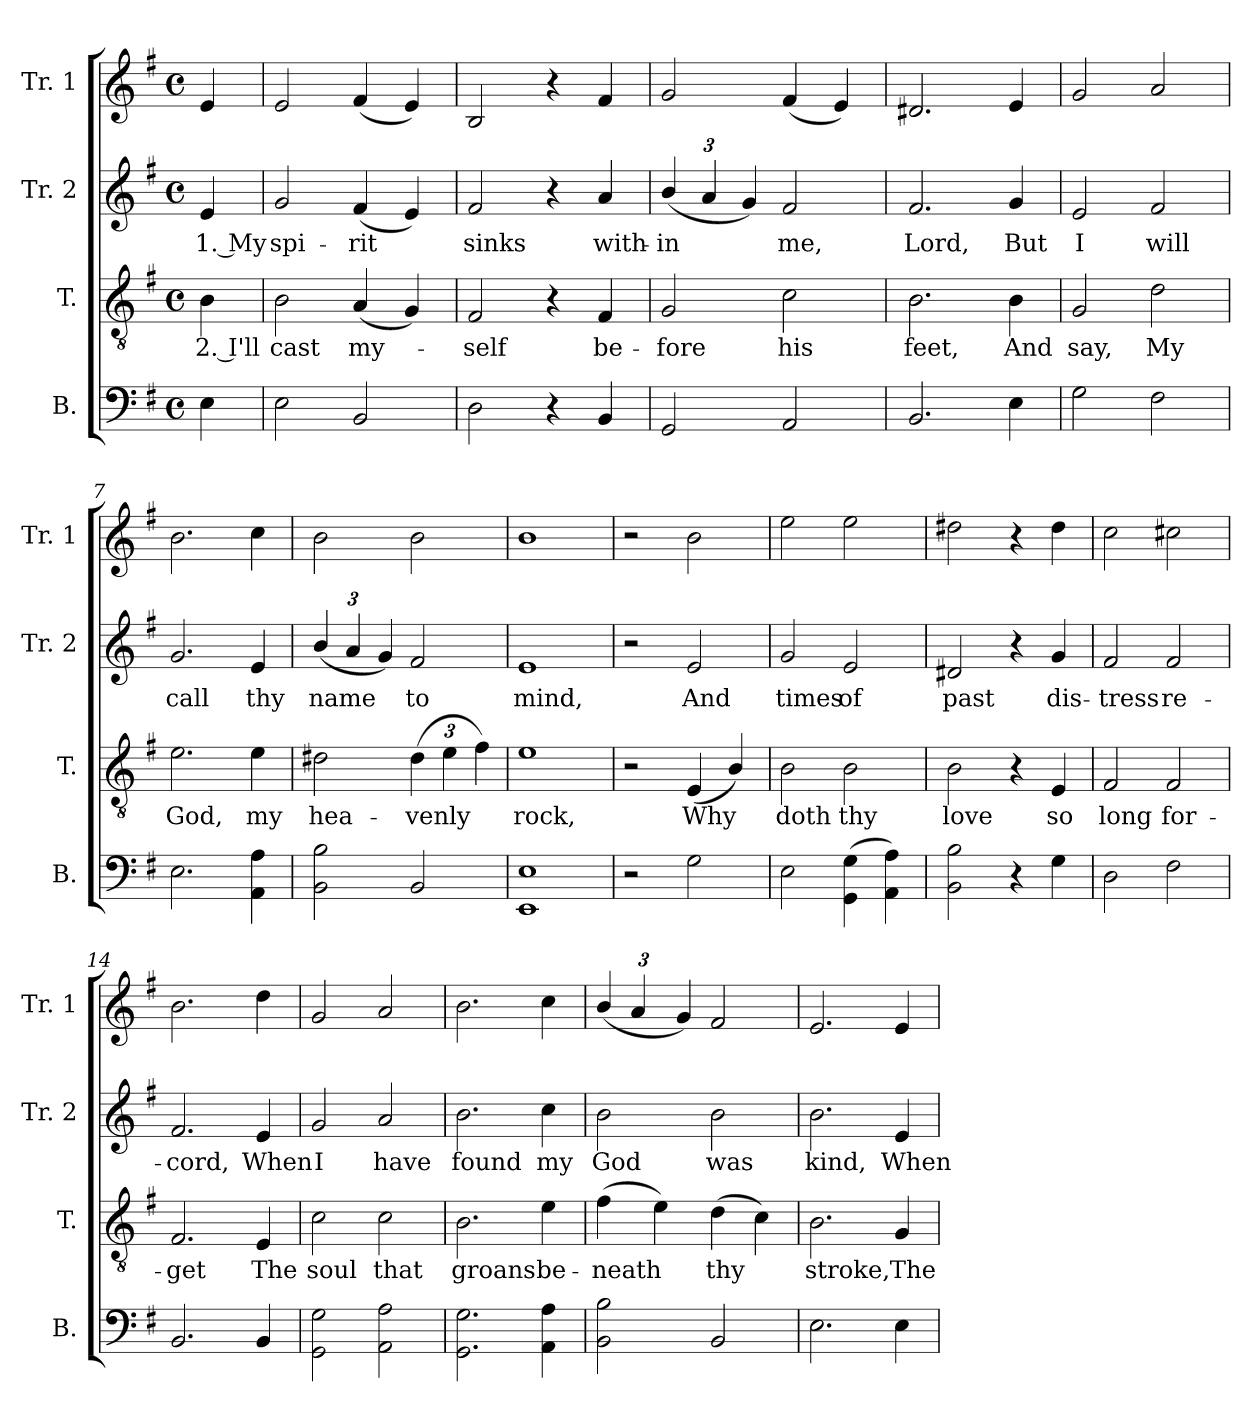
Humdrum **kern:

**kern	**kern	**text	**kern	**text	**kern
*part4	*part3	*part3	*part2	*part2	*part1
*staff4	*staff3	*staff3	*staff2	*staff2	*staff1
*I"B.	*I"T.	*	*I"Tr. 2	*	*I"Tr. 1
*I'B.	*I'T.	*	*I'Tr. 2	*	*I'Tr. 1
*clefF4	*clefGv2	*	*clefG2	*	*clefG2
*k[f#]	*k[f#]	*	*k[f#]	*	*k[f#]
*M4/4	*M4/4	*	*M4/4	*	*M4/4
*met(c)	*met(c)	*	*met(c)	*	*met(c)
*MM140	*MM140	*	*MM140	*	*MM140
=1	=1	=1	=1	=1	=1
!	!	!LO:LY:b	!	!LO:LY:b	!
4E\	4B\	2. I'll	4e/	1. My	4e/
=2	=2	=2	=2	=2	=2
!	!	!LO:LY:b	!	!LO:LY:b	!
2E\	2B\	cast	2g/	spi-	2e/
!	!	!LO:LY:b	!	!LO:LY:b	!
2BB/	(4A/	my-	(4f#/	-rit	(4f#/
.	4G/)	.	4e/)	.	4e/)
=3	=3	=3	=3	=3	=3
!	!	!LO:LY:b	!	!LO:LY:b	!
2D\	2F#/	-self	2f#/	sinks	2B/
4r	4r	.	4r	.	4r
!	!	!LO:LY:b	!	!LO:LY:b	!
4BB/	4F#/	be-	4a/	with-	4f#/
=4	=4	=4	=4	=4	=4
!	!	!LO:LY:b	!	!	!
*	*	*	*Xbrackettup	*	*
!	!	!	!	!LO:LY:b	!
2GG/	2G/	-fore	(6b/	-in	2g/
.	.	.	6a/	.	.
.	.	.	6g/)	.	.
!	!	!LO:LY:b	!	!LO:LY:b	!
2AA/	2c\	his	2f#/	me,	(4f#/
.	.	.	.	.	4e/)
=5	=5	=5	=5	=5	=5
!	!	!LO:LY:b	!	!LO:LY:b	!
2.BB/	2.B\	feet,	2.f#/	Lord,	2.d#X/
!	!	!LO:LY:b	!	!LO:LY:b	!
4E\	4B\	And	4g/	But	4e/
=6	=6	=6	=6	=6	=6
!	!	!LO:LY:b	!	!LO:LY:b	!
2G\	2G/	say,	2e/	I	2g/
!	!	!LO:LY:b	!	!LO:LY:b	!
2F#\	2d\	My	2f#/	will	2a/
=7	=7	=7	=7	=7	=7
!	!	!LO:LY:b	!	!LO:LY:b	!
2.E\	2.e\	God,	2.g/	call	2.b\
!	!	!LO:LY:b	!	!LO:LY:b	!
4AA\ 4A\	4e\	my	4e/	thy	4cc\
=8	=8	=8	=8	=8	=8
!	!	!LO:LY:b	!	!LO:LY:b	!
2BB\ 2B\	2d#X\	hea-	(6b/	name	2b\
.	.	.	6a/	.	.
.	.	.	6g/)	.	.
*	*Xbrackettup	*	*	*	*
!	!	!LO:LY:b	!	!LO:LY:b	!
2BB/	(6d#\	-venly	2f#/	to	2b\
.	6e\	.	.	.	.
.	6f#\)	.	.	.	.
=9	=9	=9	=9	=9	=9
!	!	!LO:LY:b	!	!LO:LY:b	!
1EE 1E	1e	rock,	1e	mind,	1b
=10	=10	=10	=10	=10	=10
2r	2r	.	2r	.	2r
!	!	!LO:LY:b	!	!LO:LY:b	!
2G\	(4E/	Why	2e/	And	2b\
.	4B/)	.	.	.	.
=11	=11	=11	=11	=11	=11
!	!	!LO:LY:b	!	!LO:LY:b	!
2E\	2B\	doth	2g/	times	2ee\
!	!	!LO:LY:b	!	!LO:LY:b	!
(4GG\ 4G\	2B\	thy	2e/	of	2ee\
4AA\ 4A\)	.	.	.	.	.
=12	=12	=12	=12	=12	=12
!	!	!LO:LY:b	!	!LO:LY:b	!
2BB\ 2B\	2B\	love	2d#X/	past	2dd#X\
4r	4r	.	4r	.	4r
!	!	!LO:LY:b	!	!LO:LY:b	!
4G\	4E/	so	4g/	dis-	4dd#\
=13	=13	=13	=13	=13	=13
!	!	!LO:LY:b	!	!LO:LY:b	!
2D\	2F#/	long	2f#/	-tress	2cc\
!	!	!LO:LY:b	!	!LO:LY:b	!
2F#\	2F#/	for-	2f#/	re-	2cc#X\
=14	=14	=14	=14	=14	=14
!	!	!LO:LY:b	!	!LO:LY:b	!
2.BB/	2.F#/	-get	2.f#/	-cord,	2.b\
!	!	!LO:LY:b	!	!LO:LY:b	!
4BB/	4E/	The	4e/	When	4dd\
=15	=15	=15	=15	=15	=15
!	!	!LO:LY:b	!	!LO:LY:b	!
2GG\ 2G\	2c\	soul	2g/	I	2g/
!	!	!LO:LY:b	!	!LO:LY:b	!
2AA\ 2A\	2c\	that	2a/	have	2a/
=16	=16	=16	=16	=16	=16
!	!	!LO:LY:b	!	!LO:LY:b	!
2.GG\ 2.G\	2.B\	groans	2.b\	found	2.b\
!	!	!LO:LY:b	!	!LO:LY:b	!
4AA\ 4A\	4e\	be-	4cc\	my	4cc\
=17	=17	=17	=17	=17	=17
!	!	!LO:LY:b	!	!LO:LY:b	!
*	*	*	*	*	*Xbrackettup
2BB\ 2B\	(4f#\	-neath	2b\	God	(6b/
.	.	.	.	.	6a/
.	4e\)	.	.	.	.
.	.	.	.	.	6g/)
!	!	!LO:LY:b	!	!LO:LY:b	!
2BB/	(4d\	thy	2b\	was	2f#/
.	4c\)	.	.	.	.
=18	=18	=18	=18	=18	=18
!	!	!LO:LY:b	!	!LO:LY:b	!
2.E\	2.B\	stroke,	2.b\	kind,	2.e/
!	!	!LO:LY:b	!	!LO:LY:b	!
4E\	4G/	The	4e/	When	4e/
=	=	=	=	=	=
*-	*-	*-	*-	*-	*-
